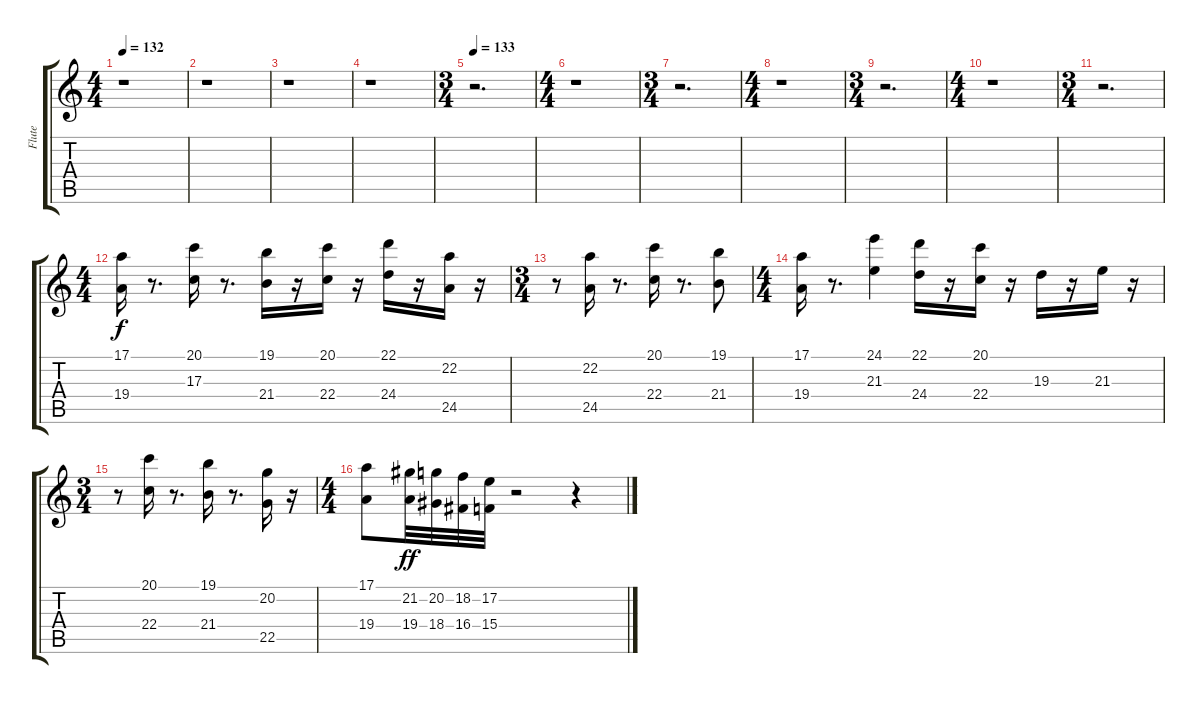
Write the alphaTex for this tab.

\track ("Flute" "Flute") {instrument flute}
\staff {score tabs}
\tuning (E4 B3 G3 D3 A2 E2) {hide}
\ts (4 4)
\tempo 132
\clef g2
\ks c
r.1{dy f} |
r.1 |
r.1 |
r.1 |
\ts (3 4)
\tempo 133
r.2{d} |
\ts (4 4)
r.1 |
\ts (3 4)
r.2{d} |
\ts (4 4)
r.1 |
\ts (3 4)
r.2{d} |
\ts (4 4)
r.1 |
\ts (3 4)
r.2{d} |
\ts (4 4)
(17.1 19.4).16{instrument shakuhachi} r.8{d} (20.1 17.3).16 r.8{d} (19.1 21.4).16 r.16 (20.1 22.4).16 r.16 (22.1 24.4).16 r.16 (22.2 24.5).16 r.16 |
\ts (3 4)
r.8 (22.2 24.5).16 r.8{d} (20.1 22.4).16 r.8{d} (19.1 21.4).8 |
\ts (4 4)
(17.1 19.4).16 r.8{d} (24.1 21.3).4 (22.1 24.4).16 r.16 (20.1 22.4).16 r.16 19.3.16 r.16 21.3.16 r.16 |
\ts (3 4)
r.8 (20.1 22.4).16 r.8{d} (19.1 21.4).16 r.8{d} (20.2 22.5).16 r.16 |
\ts (4 4)
(17.1 19.4).8 (21.2 19.4).32{dy ff} (20.2 18.4).32 (18.2 16.4).32 (17.2 15.4).32 r.2 r.4
